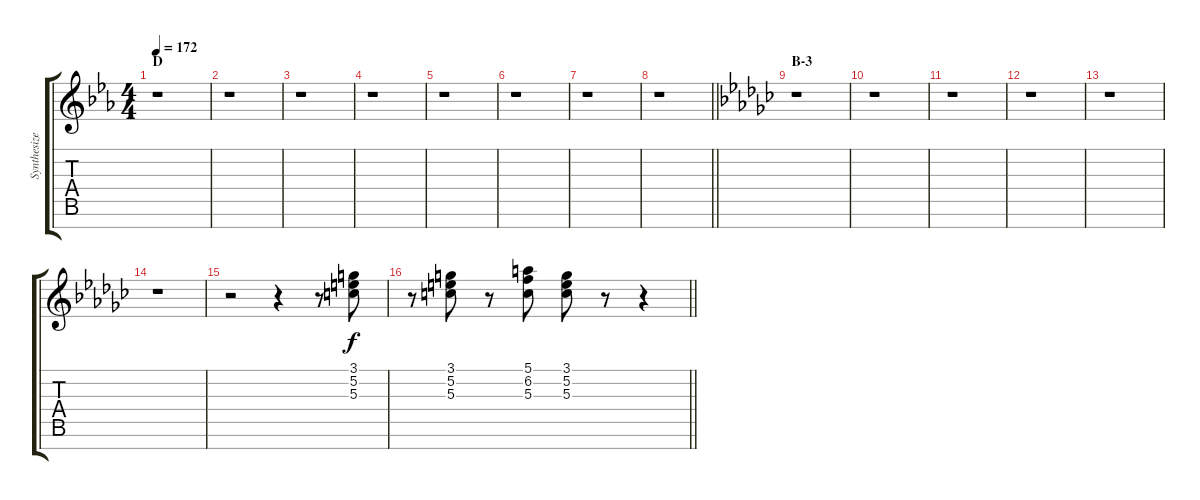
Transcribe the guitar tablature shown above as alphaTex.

\track ("Synthesizer I" "Synthesize") {instrument lead2sawtooth}
\staff {score tabs}
\tuning (E5 B4 G4 D4 A3 E3 B2) {hide}
\ts (4 4)
\section ("" "D")
\tempo 172
\clef g2
\ks eb
r.1{dy f} |
r.1 |
r.1 |
r.1 |
r.1 |
r.1 |
r.1 |
\barLineRight lightlight
r.1 |
\section ("" "B-3")
\ks gb
r.1 |
r.1 |
r.1 |
r.1 |
r.1 |
r.1 |
r.2 r.4 r.8 (3.1 5.2 5.3).8 |
\barLineRight lightlight
r.8 (3.1 5.2 5.3).8 r.8 (5.1 6.2 5.3).8 (3.1 5.2 5.3).8 r.8 r.4
